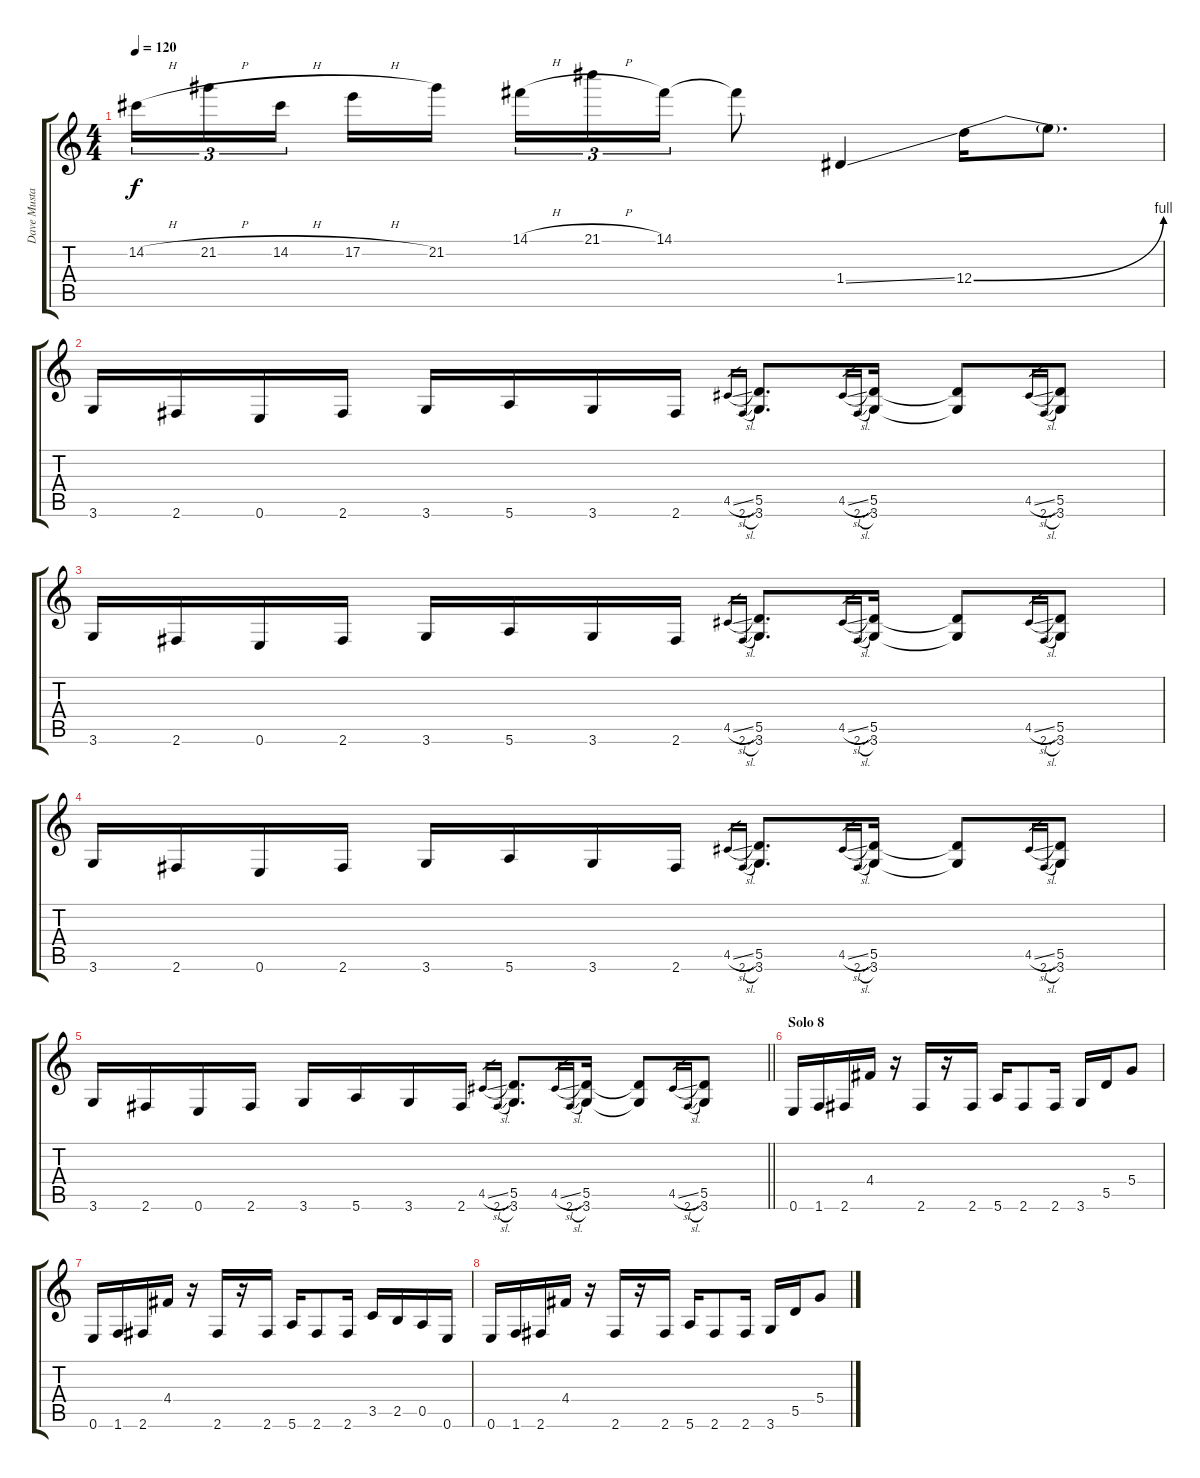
\track ("Dave Mustaine" "Dave Musta") {instrument distortionguitar}
\staff {score tabs}
\tuning (E4 B3 G3 D3 A2 E2) {hide}
\ts (4 4)
\tempo 120
\clef g2
\ks c
14.2{h}.16{tu (3 2) dy f} 21.2{h}.16{tu (3 2)} 14.2{h}.16{tu (3 2) beam splitsecondary} 17.2{h}.16 21.2.16 14.1{h}.16{tu (3 2)} 21.1{h}.16{tu (3 2)} 14.1.16{tu (3 2)} 14.1{t}.8 1.4{ss}.4 12.4{be (bend 0 0 60 4)}.16 12.4{t}.8{d} |
3.6.16 2.6.16 0.6.16 2.6.16 3.6.16 5.6.16 3.6.16 2.6.16 4.5{sl}.16{gr} 2.6{sl}.16{gr} (5.5 3.6).8{d} 4.5{sl}.16{gr} 2.6{sl}.16{gr} (5.5 3.6).16 (5.5{t} 3.6{t}).8 4.5{sl}.16{gr} 2.6{sl}.16{gr} (5.5 3.6).8 |
3.6.16 2.6.16 0.6.16 2.6.16 3.6.16 5.6.16 3.6.16 2.6.16 4.5{sl}.16{gr} 2.6{sl}.16{gr} (5.5 3.6).8{d} 4.5{sl}.16{gr} 2.6{sl}.16{gr} (5.5 3.6).16 (5.5{t} 3.6{t}).8 4.5{sl}.16{gr} 2.6{sl}.16{gr} (5.5 3.6).8 |
3.6.16 2.6.16 0.6.16 2.6.16 3.6.16 5.6.16 3.6.16 2.6.16 4.5{sl}.16{gr} 2.6{sl}.16{gr} (5.5 3.6).8{d} 4.5{sl}.16{gr} 2.6{sl}.16{gr} (5.5 3.6).16 (5.5{t} 3.6{t}).8 4.5{sl}.16{gr} 2.6{sl}.16{gr} (5.5 3.6).8 |
\barLineRight lightlight
3.6.16 2.6.16 0.6.16 2.6.16 3.6.16 5.6.16 3.6.16 2.6.16 4.5{sl}.16{gr} 2.6{sl}.16{gr} (5.5 3.6).8{d} 4.5{sl}.16{gr} 2.6{sl}.16{gr} (5.5 3.6).16 (5.5{t} 3.6{t}).8 4.5{sl}.16{gr} 2.6{sl}.16{gr} (5.5 3.6).8 |
\section ("" "Solo 8")
0.6.16 1.6.16 2.6.16 4.4.16 r.16 2.6.16 r.16 2.6.16 5.6.16 2.6.8 2.6.16 3.6.16 5.5.16 5.4.8 |
0.6.16 1.6.16 2.6.16 4.4.16 r.16 2.6.16 r.16 2.6.16 5.6.16 2.6.8 2.6.16 3.5.16 2.5.16 0.5.16 0.6.16 |
0.6.16 1.6.16 2.6.16 4.4.16 r.16 2.6.16 r.16 2.6.16 5.6.16 2.6.8 2.6.16 3.6.16 5.5.16 5.4.8
